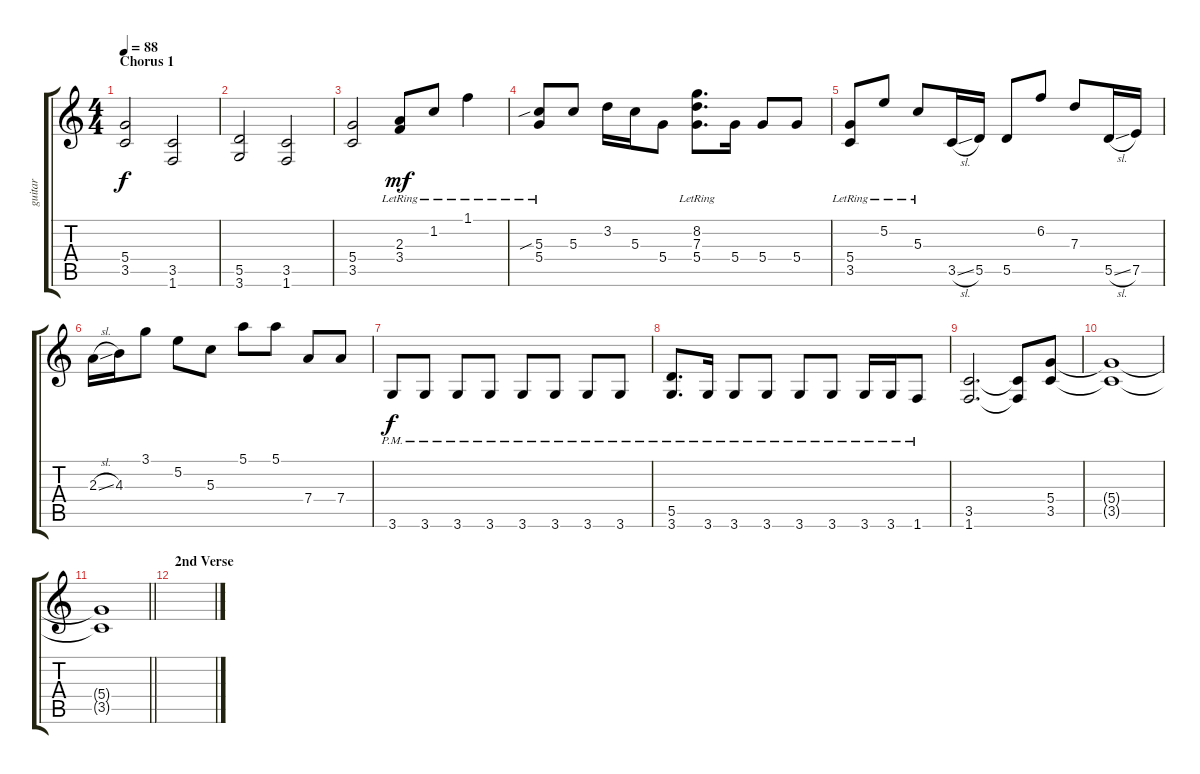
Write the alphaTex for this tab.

\track ("guitar" "guitar") {instrument distortionguitar}
\staff {score tabs}
\tuning (E4 B3 G3 D3 A2 E2) {hide}
\ts (4 4)
\section ("" "Chorus 1")
\tempo 88
\clef g2
\ks c
(5.4 3.5).2{dy f} (3.5 1.6).2 |
(5.5 3.6).2 (3.5 1.6).2 |
(5.4 3.5).2 (2.3{lr} 3.4{lr}).8{dy mf} 1.2{lr}.8 1.1{lr}.4 |
(5.3{sib lr} 5.4{lr}).8 5.3.8 3.2.16 5.3.16 5.4.8 (8.2{lr} 7.3{lr} 5.4{lr}).8{d} 5.4.16 5.4.8 5.4.8 |
(5.4{lr} 3.5{lr}).8 5.2{lr}.8 5.3{lr}.8 3.5{sl}.16 5.5.16 5.5.8 6.2.8 7.3.8 5.5{sl}.16 7.5.16 |
2.3{sl}.16 4.3.16 3.1.8 5.2.8 5.3.8 5.1.8 5.1.8 7.4.8 7.4.8 |
3.6{pm}.8{dy f} 3.6{pm}.8 3.6{pm}.8 3.6{pm}.8 3.6{pm}.8 3.6{pm}.8 3.6{pm}.8 3.6{pm}.8 |
(5.5{pm} 3.6{pm}).8{d} 3.6{pm}.16 3.6{pm}.8 3.6{pm}.8 3.6{pm}.8 3.6{pm}.8 3.6{pm}.16 3.6{pm}.16 1.6{pm}.8 |
(3.5 1.6).2{d} (3.5{t} 1.6{t}).8 (5.4 3.5).8 |
(5.4{t} 3.5{t}).1 |
\barLineRight lightlight
(5.4{t} 3.5{t}).1 |
\section ("" "2nd Verse")
